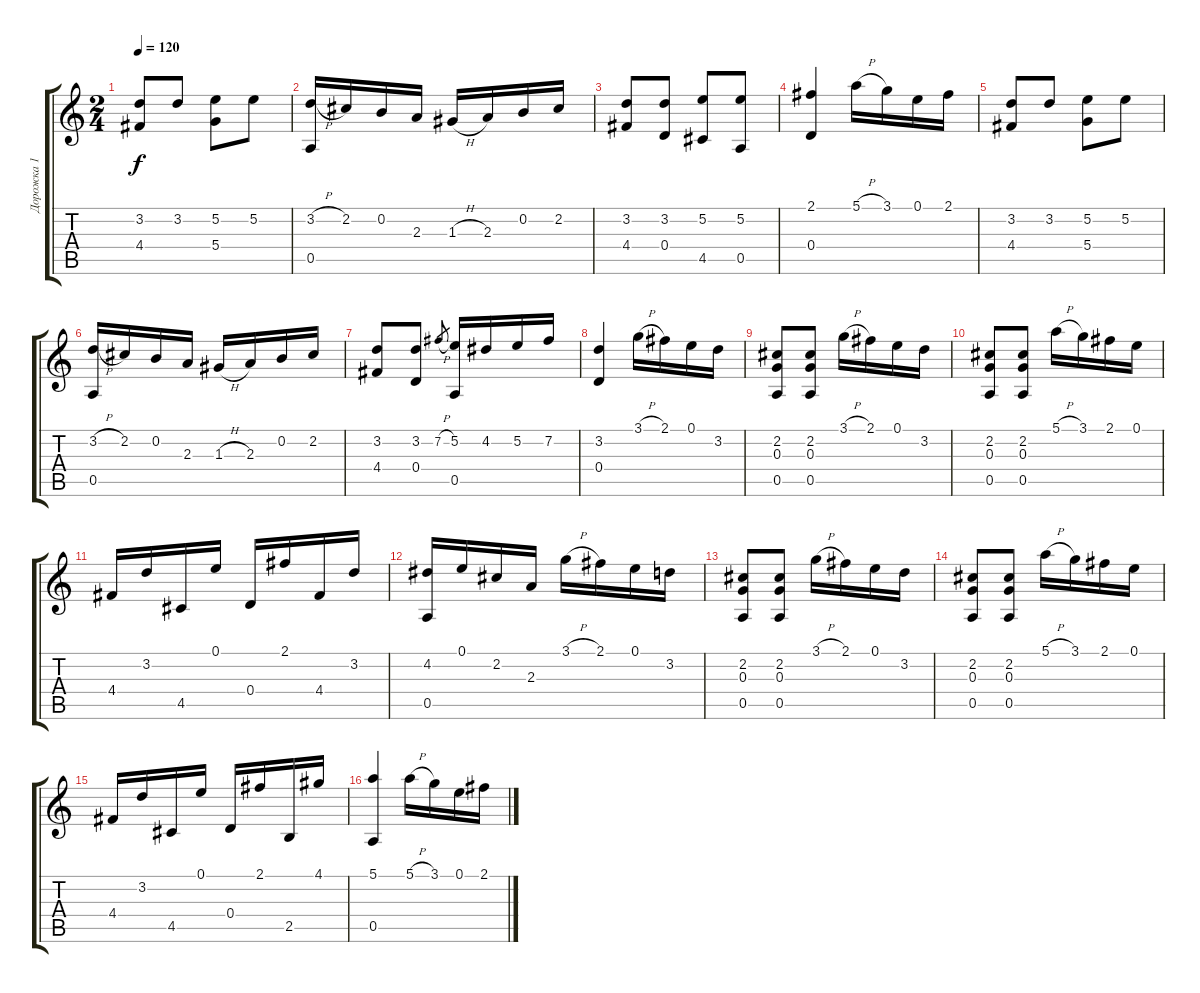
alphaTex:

\track ("Дорожка 1" "Дорожка 1") {instrument acousticguitarnylon}
\staff {score tabs}
\tuning (E4 B3 G3 D3 A2 E2) {hide}
\ts (2 4)
\tempo 120
\clef g2
\ks c
(3.2 4.4).8{dy f} 3.2.8 (5.2 5.4).8 5.2.8 |
(3.2{h} 0.5).16 2.2.16 0.2.16 2.3.16 1.3{h}.16 2.3.16 0.2.16 2.2.16 |
(3.2 4.4).8 (3.2 0.4).8 (5.2 4.5).8 (5.2 0.5).8 |
(2.1 0.4).4 5.1{h}.16 3.1.16 0.1.16 2.1.16 |
(3.2 4.4).8 3.2.8 (5.2 5.4).8 5.2.8 |
(3.2{h} 0.5).16 2.2.16 0.2.16 2.3.16 1.3{h}.16 2.3.16 0.2.16 2.2.16 |
(3.2 4.4).8 (3.2 0.4).8 7.2{h}.8{gr} (5.2 0.5).16 4.2.16 5.2.16 7.2.16 |
(3.2 0.4).4 3.1{h}.16 2.1.16 0.1.16 3.2.16 |
(2.2 0.3 0.5).8 (2.2 0.3 0.5).8 3.1{h}.16 2.1.16 0.1.16 3.2.16 |
(2.2 0.3 0.5).8 (2.2 0.3 0.5).8 5.1{h}.16 3.1.16 2.1.16 0.1.16 |
4.4.16 3.2.16 4.5.16 0.1.16 0.4.16 2.1.16 4.4.16 3.2.16 |
(4.2 0.5).16 0.1.16 2.2.16 2.3.16 3.1{h}.16 2.1.16 0.1.16 3.2.16 |
(2.2 0.3 0.5).8 (2.2 0.3 0.5).8 3.1{h}.16 2.1.16 0.1.16 3.2.16 |
(2.2 0.3 0.5).8 (2.2 0.3 0.5).8 5.1{h}.16 3.1.16 2.1.16 0.1.16 |
4.4.16 3.2.16 4.5.16 0.1.16 0.4.16 2.1.16 2.5.16 4.1.16 |
(5.1 0.5).4 5.1{h}.16 3.1.16 0.1.16 2.1.16
